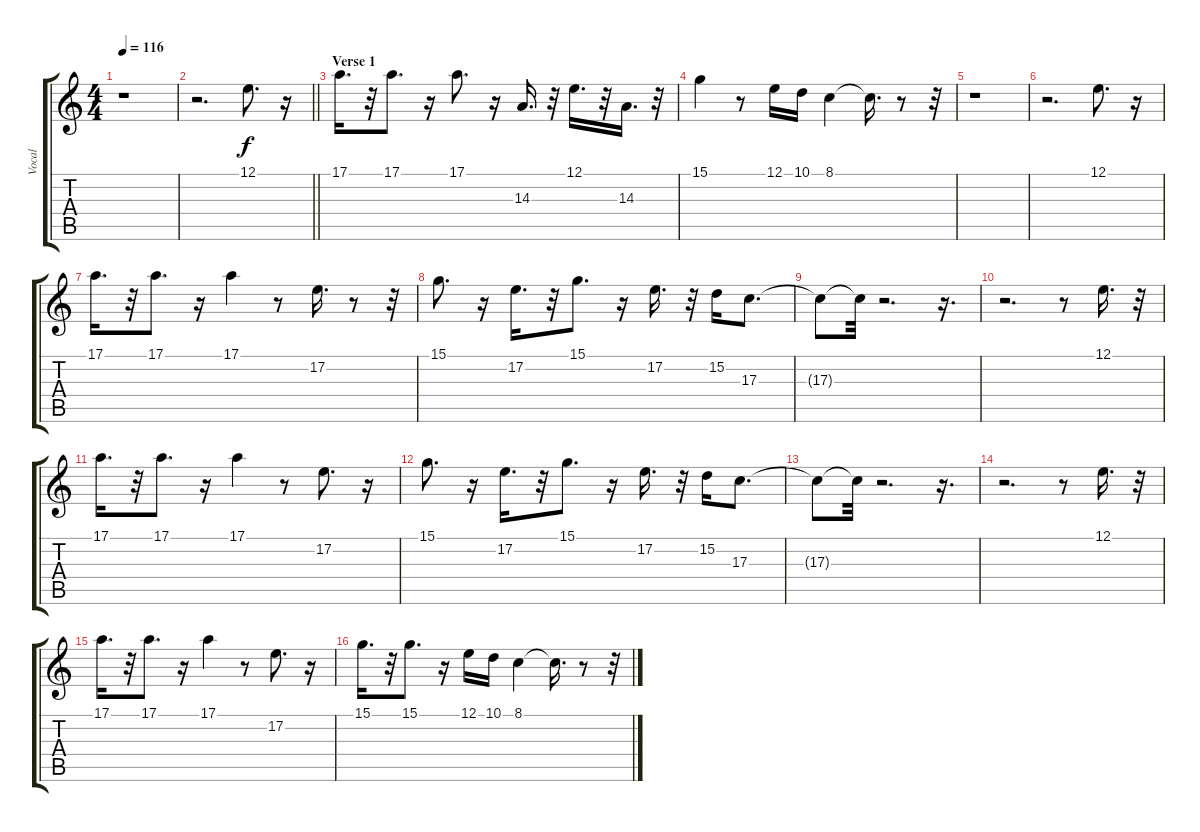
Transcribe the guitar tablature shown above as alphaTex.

\track ("Vocal" "Vocal") {instrument fx4atmosphere}
\staff {score tabs}
\tuning (E4 B3 G3 D3 A2 E2) {hide}
\ts (4 4)
\tempo 116
\clef g2
\ks c
r.1{dy f} |
\barLineRight lightlight
r.2{d} 12.1.8{d} r.16 |
\section ("" "Verse 1")
17.1.16{d} r.32 17.1.8{d} r.16 17.1.8{d} r.16 14.3.16{d} r.32 12.1.16{d} r.32 14.3.16{d} r.32 |
15.1.4 r.8 12.1.16 10.1.16 8.1.4 8.1{t}.16{d} r.8 r.32 |
r.1 |
r.2{d} 12.1.8{d} r.16 |
17.1.16{d} r.32 17.1.8{d} r.16 17.1.4 r.8 17.2.16{d} r.8 r.32 |
15.1.8{d} r.16 17.2.16{d} r.32 15.1.8{d} r.16 17.2.16{d} r.32 15.2.16 17.3.8{d} |
17.3{t}.8 17.3{t}.32 r.2{d} r.16{d} |
r.2{d} r.8 12.1.16{d} r.32 |
17.1.16{d} r.32 17.1.8{d} r.16 17.1.4 r.8 17.2.8{d} r.16 |
15.1.8{d} r.16 17.2.16{d} r.32 15.1.8{d} r.16 17.2.16{d} r.32 15.2.16 17.3.8{d} |
17.3{t}.8 17.3{t}.32 r.2{d} r.16{d} |
r.2{d} r.8 12.1.16{d} r.32 |
17.1.16{d} r.32 17.1.8{d} r.16 17.1.4 r.8 17.2.8{d} r.16 |
15.1.16{d} r.32 15.1.8{d} r.16 12.1.16 10.1.16 8.1.4 8.1{t}.16{d} r.8 r.32
